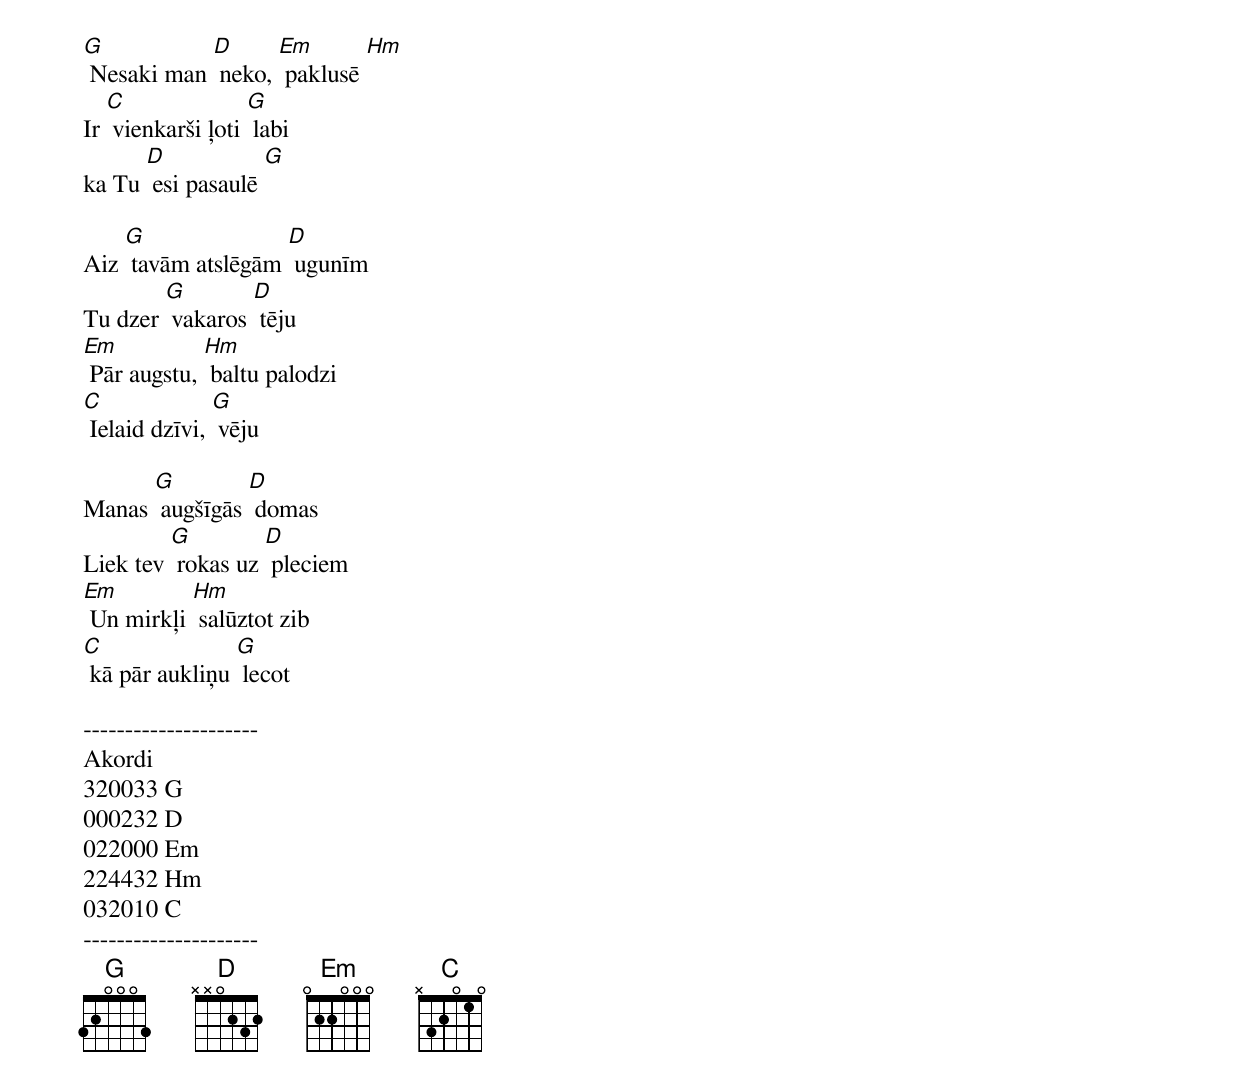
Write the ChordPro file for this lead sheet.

[G] Nesaki man [D] neko, [Em] paklusē [Hm]
Ir [C] vienkarši ļoti [G] labi
ka Tu [D] esi pasaulē [G]

Aiz [G] tavām atslēgām [D] ugunīm
Tu dzer [G] vakaros [D] tēju
[Em] Pār augstu, [Hm] baltu palodzi
[C] Ielaid dzīvi, [G] vēju

Manas [G] augšīgās [D] domas
Liek tev [G] rokas uz [D] pleciem
[Em] Un mirkļi [Hm] salūztot zib
[C] kā pār aukliņu [G] lecot

---------------------
Akordi
320033 G
000232 D
022000 Em
224432 Hm
032010 C
---------------------
